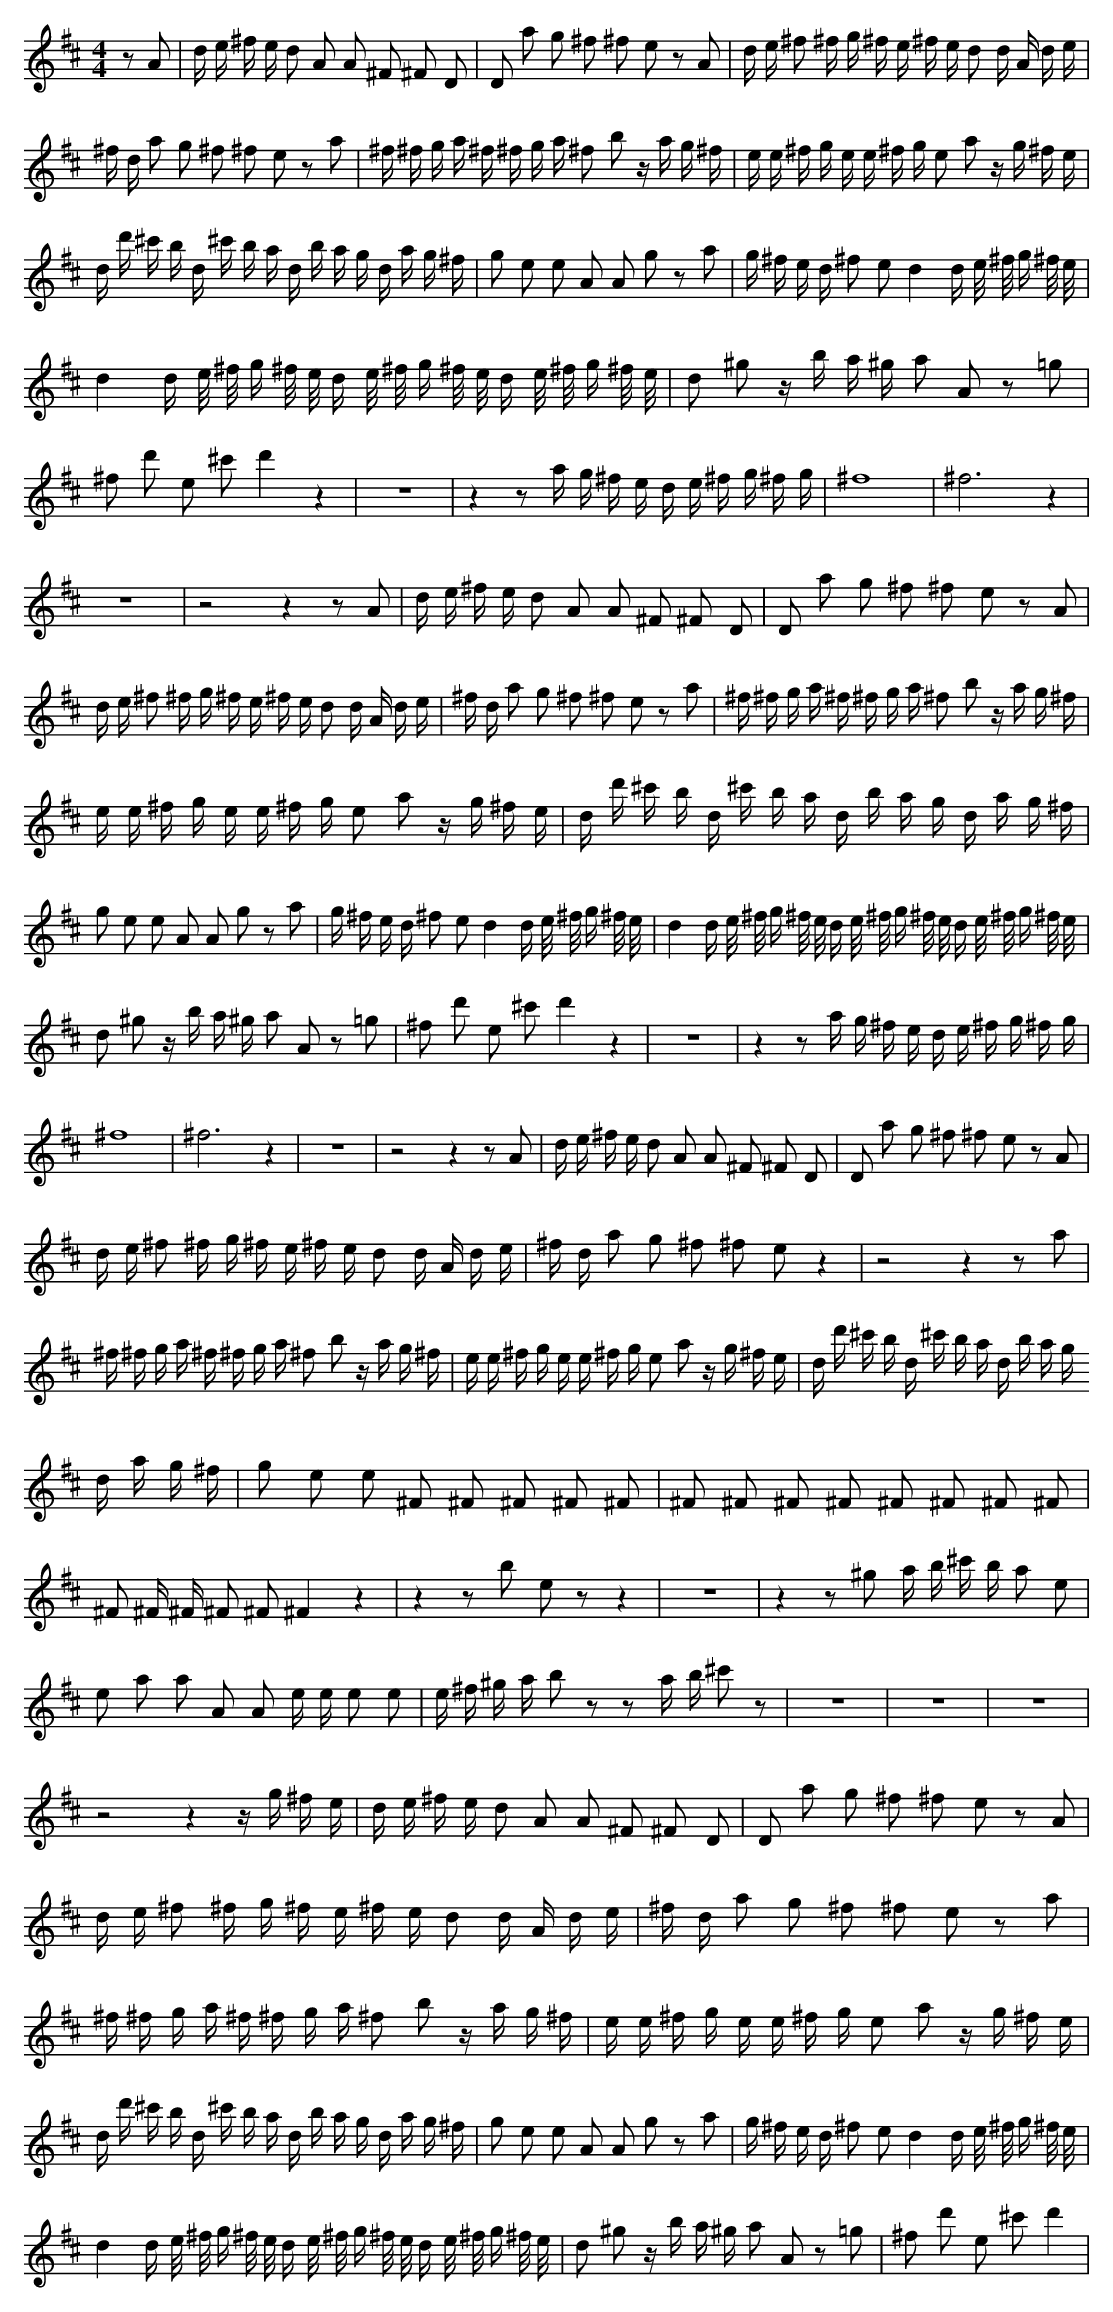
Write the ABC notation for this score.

X:1
M:4/4
L:1/8
K:D
z A | d/2 e/2 ^f/2 e/2 d A A ^F ^F D | D a g ^f ^f e z A | d/2 e/2 ^f ^f/2 g/2 ^f/2 e/2 ^f/2 e/2 d d/2 A/2 d/2 e/2 | ^f/2 d/2 a g ^f ^f e z a | ^f/2 ^f/2 g/2 a/2 ^f/2 ^f/2 g/2 a/2 ^f b z/2 a/2 g/2 ^f/2 | e/2 e/2 ^f/2 g/2 e/2 e/2 ^f/2 g/2 e a z/2 g/2 ^f/2 e/2 | d/2 d'/2 ^c'/2 b/2 d/2 ^c'/2 b/2 a/2 d/2 b/2 a/2 g/2 d/2 a/2 g/2 ^f/2 | g e e A A g z a | g/2 ^f/2 e/2 d/2 ^f e d2 d/2 e/4 ^f/4 g/2 ^f/4 e/4 | d2 d/2 e/4 ^f/4 g/2 ^f/4 e/4 d/2 e/4 ^f/4 g/2 ^f/4 e/4 d/2 e/4 ^f/4 g/2 ^f/4 e/4 | d ^g z/2 b/2 a/2 ^g/2 a A z =g | ^f d' e ^c' d'2 z2 | z8 | z2 z a/2 g/2 ^f/2 e/2 d/2 e/2 ^f/2 g/2 ^f/2 g/2 | ^f8 | ^f6 z2 | z8 | z4 z2 z A | d/2 e/2 ^f/2 e/2 d A A ^F ^F D | D a g ^f ^f e z A | d/2 e/2 ^f ^f/2 g/2 ^f/2 e/2 ^f/2 e/2 d d/2 A/2 d/2 e/2 | ^f/2 d/2 a g ^f ^f e z a | ^f/2 ^f/2 g/2 a/2 ^f/2 ^f/2 g/2 a/2 ^f b z/2 a/2 g/2 ^f/2 | e/2 e/2 ^f/2 g/2 e/2 e/2 ^f/2 g/2 e a z/2 g/2 ^f/2 e/2 | d/2 d'/2 ^c'/2 b/2 d/2 ^c'/2 b/2 a/2 d/2 b/2 a/2 g/2 d/2 a/2 g/2 ^f/2 | g e e A A g z a | g/2 ^f/2 e/2 d/2 ^f e d2 d/2 e/4 ^f/4 g/2 ^f/4 e/4 | d2 d/2 e/4 ^f/4 g/2 ^f/4 e/4 d/2 e/4 ^f/4 g/2 ^f/4 e/4 d/2 e/4 ^f/4 g/2 ^f/4 e/4 | d ^g z/2 b/2 a/2 ^g/2 a A z =g | ^f d' e ^c' d'2 z2 | z8 | z2 z a/2 g/2 ^f/2 e/2 d/2 e/2 ^f/2 g/2 ^f/2 g/2 | ^f8 | ^f6 z2 | z8 | z4 z2 z A | d/2 e/2 ^f/2 e/2 d A A ^F ^F D | D a g ^f ^f e z A | d/2 e/2 ^f ^f/2 g/2 ^f/2 e/2 ^f/2 e/2 d d/2 A/2 d/2 e/2 | ^f/2 d/2 a g ^f ^f e z2 | z4 z2 z a | ^f/2 ^f/2 g/2 a/2 ^f/2 ^f/2 g/2 a/2 ^f b z/2 a/2 g/2 ^f/2 | e/2 e/2 ^f/2 g/2 e/2 e/2 ^f/2 g/2 e a z/2 g/2 ^f/2 e/2 | d/2 d'/2 ^c'/2 b/2 d/2 ^c'/2 b/2 a/2 d/2 b/2 a/2 g/2 d/2 a/2 g/2 ^f/2 | g e e ^F ^F ^F ^F ^F | ^F ^F ^F ^F ^F ^F ^F ^F | ^F ^F/2 ^F/2 ^F ^F ^F2 z2 | z2 z b e z z2 | z8 | z2 z ^g a/2 b/2 ^c'/2 b/2 a e | e a a A A e/2 e/2 e e | e/2 ^f/2 ^g/2 a/2 b z z a/2 b/2 ^c' z | z8 | z8 | z8 | z4 z2 z/2 g/2 ^f/2 e/2 | d/2 e/2 ^f/2 e/2 d A A ^F ^F D | D a g ^f ^f e z A | d/2 e/2 ^f ^f/2 g/2 ^f/2 e/2 ^f/2 e/2 d d/2 A/2 d/2 e/2 | ^f/2 d/2 a g ^f ^f e z a | ^f/2 ^f/2 g/2 a/2 ^f/2 ^f/2 g/2 a/2 ^f b z/2 a/2 g/2 ^f/2 | e/2 e/2 ^f/2 g/2 e/2 e/2 ^f/2 g/2 e a z/2 g/2 ^f/2 e/2 | d/2 d'/2 ^c'/2 b/2 d/2 ^c'/2 b/2 a/2 d/2 b/2 a/2 g/2 d/2 a/2 g/2 ^f/2 | g e e A A g z a | g/2 ^f/2 e/2 d/2 ^f e d2 d/2 e/4 ^f/4 g/2 ^f/4 e/4 | d2 d/2 e/4 ^f/4 g/2 ^f/4 e/4 d/2 e/4 ^f/4 g/2 ^f/4 e/4 d/2 e/4 ^f/4 g/2 ^f/4 e/4 | d ^g z/2 b/2 a/2 ^g/2 a A z =g | ^f d' e ^c' d'2 |
